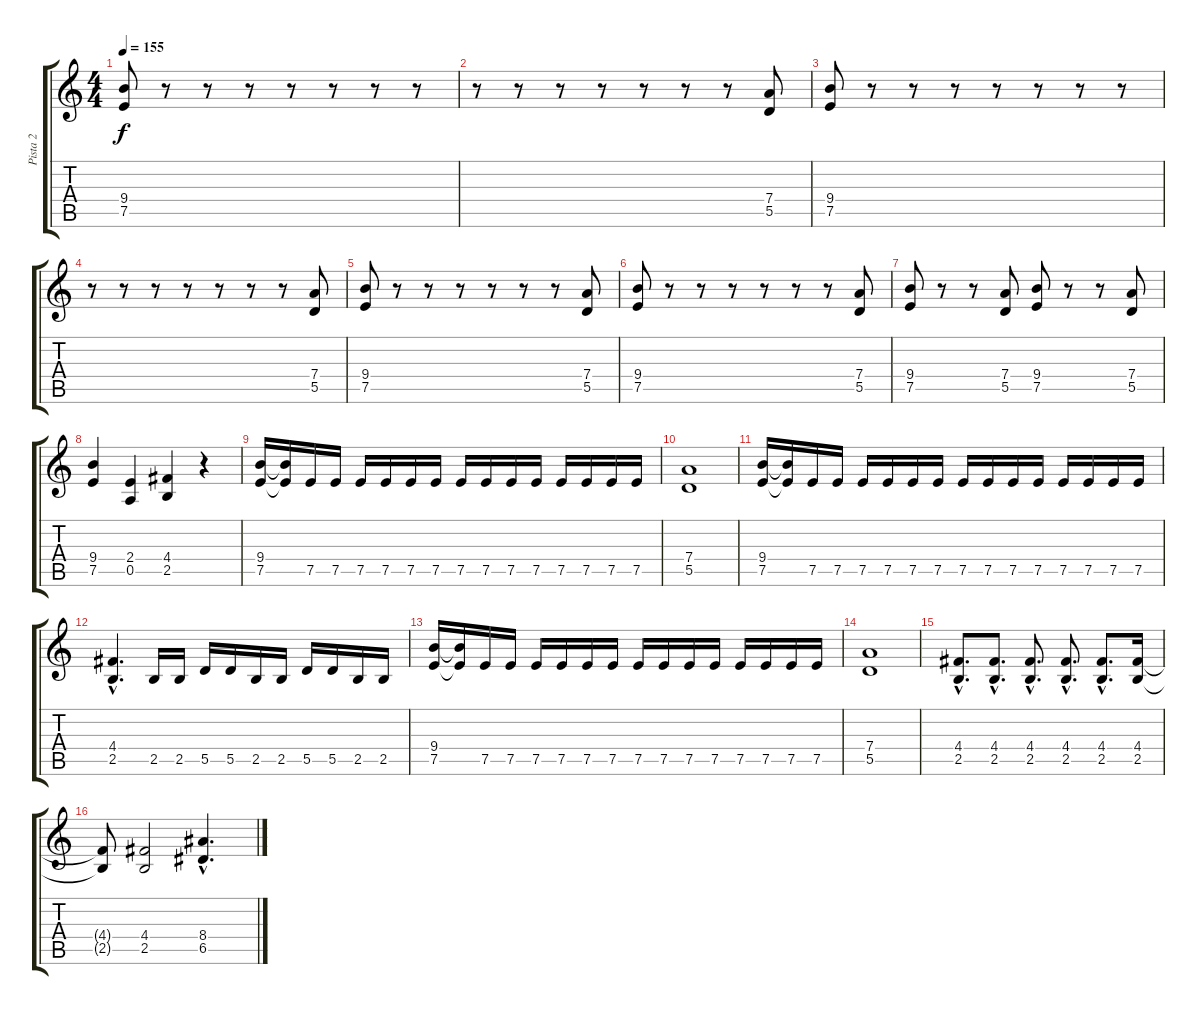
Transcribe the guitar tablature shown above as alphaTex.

\track ("Pista 2" "Pista 2") {instrument distortionguitar}
\staff {score tabs}
\tuning (E4 B3 G3 D3 A2 E2) {hide}
\ts (4 4)
\tempo 155
\clef g2
\ks c
(9.4 7.5).8{dy f} r.8 r.8 r.8 r.8 r.8 r.8 r.8 |
r.8 r.8 r.8 r.8 r.8 r.8 r.8 (7.4 5.5).8 |
(9.4 7.5).8 r.8 r.8 r.8 r.8 r.8 r.8 r.8 |
r.8 r.8 r.8 r.8 r.8 r.8 r.8 (7.4 5.5).8 |
(9.4 7.5).8 r.8 r.8 r.8 r.8 r.8 r.8 (7.4 5.5).8 |
(9.4 7.5).8 r.8 r.8 r.8 r.8 r.8 r.8 (7.4 5.5).8 |
(9.4 7.5).8 r.8 r.8 (7.4 5.5).8 (9.4 7.5).8 r.8 r.8 (7.4 5.5).8 |
(9.4 7.5).4 (2.4 0.5).4 (4.4 2.5).4 r.4 |
(9.4 7.5).16 (9.4{t} 7.5{t}).16 7.5.16 7.5.16 7.5.16 7.5.16 7.5.16 7.5.16 7.5.16 7.5.16 7.5.16 7.5.16 7.5.16 7.5.16 7.5.16 7.5.16 |
(7.4 5.5).1 |
(9.4 7.5).16 (9.4{t} 7.5{t}).16 7.5.16 7.5.16 7.5.16 7.5.16 7.5.16 7.5.16 7.5.16 7.5.16 7.5.16 7.5.16 7.5.16 7.5.16 7.5.16 7.5.16 |
(4.4{hac} 2.5{hac}).4{d} 2.5.16 2.5.16 5.5.16 5.5.16 2.5.16 2.5.16 5.5.16 5.5.16 2.5.16 2.5.16 |
(9.4 7.5).16 (9.4{t} 7.5{t}).16 7.5.16 7.5.16 7.5.16 7.5.16 7.5.16 7.5.16 7.5.16 7.5.16 7.5.16 7.5.16 7.5.16 7.5.16 7.5.16 7.5.16 |
(7.4 5.5).1 |
(4.4{hac} 2.5{hac}).8{d} (4.4{hac} 2.5{hac}).8{d} (4.4{hac} 2.5{hac}).8{d} (4.4{hac} 2.5{hac}).8{d} (4.4{hac} 2.5{hac}).8{d} (4.4 2.5).16 |
(4.4{t} 2.5{t}).8 (4.4 2.5).2 (8.4{hac} 6.5{hac}).4{d}
